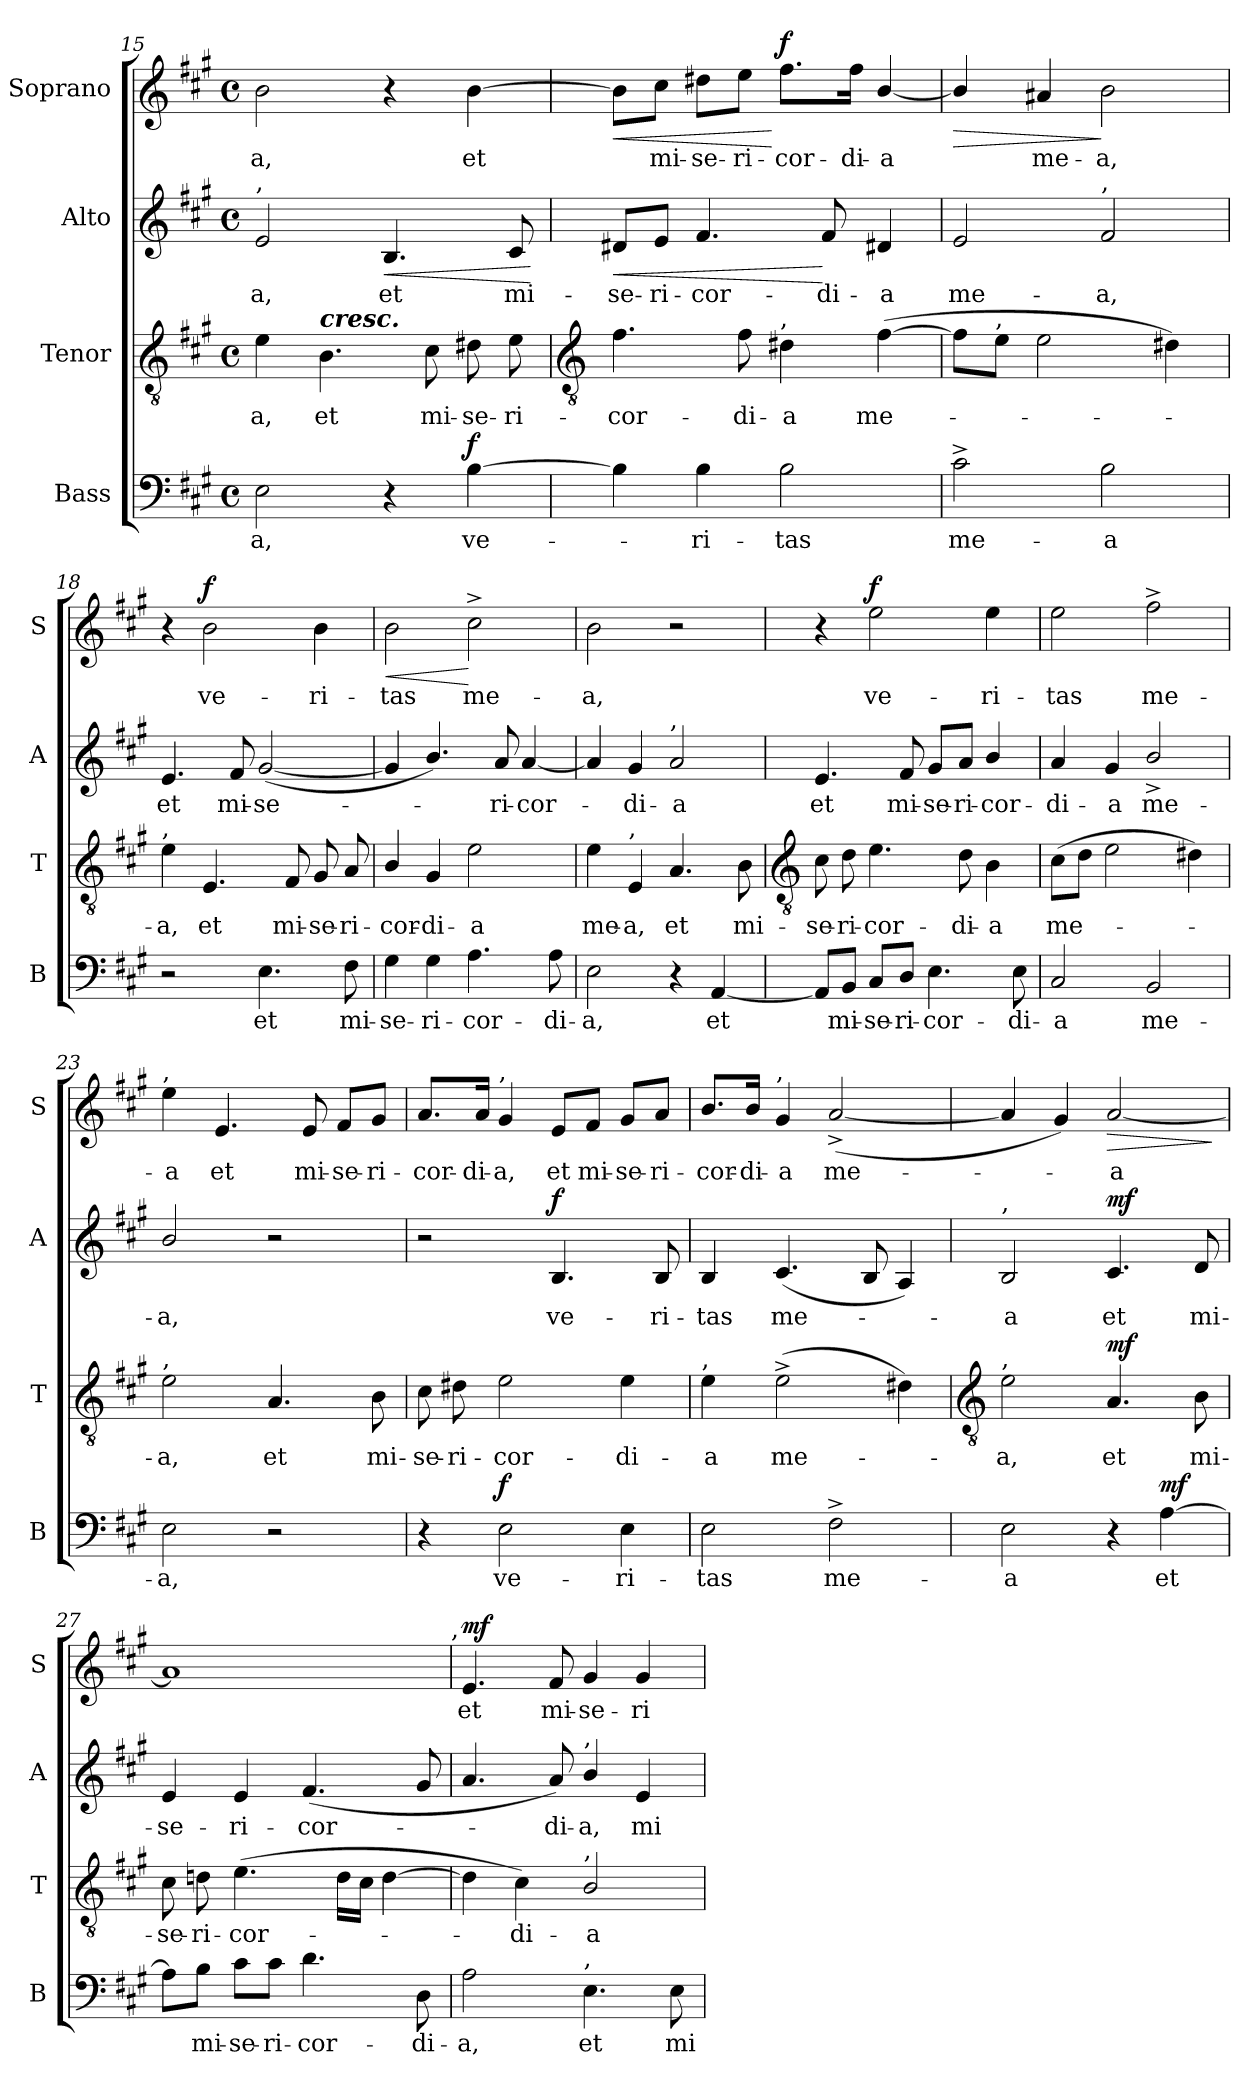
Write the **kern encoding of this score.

**kern	**text	**dynam	**kern	**text	**dynam	**kern	**text	**dynam	**kern	**text	**dynam
*part4	*part4	*part4	*part3	*part3	*part3	*part2	*part2	*part2	*part1	*part1	*part1
*staff4	*staff4	*staff4	*staff3	*staff3	*staff3	*staff2	*staff2	*staff2	*staff1	*staff1	*staff1
*I"Bass	*	*	*I"Tenor	*	*	*I"Alto	*	*	*I"Soprano	*	*
*I'B	*	*	*I'T	*	*	*I'A	*	*	*I'S	*	*
*clefF4	*	*	*clefGv2	*	*	*clefG2	*	*	*clefG2	*	*
*k[f#c#g#]	*	*	*k[f#c#g#]	*	*	*k[f#c#g#]	*	*	*k[f#c#g#]	*	*
*A:	*	*	*A:	*	*	*A:	*	*	*A:	*	*
*M4/4	*	*	*M4/4	*	*	*M4/4	*	*	*M4/4	*	*
*met(c)	*	*	*met(c)	*	*	*met(c)	*	*	*met(c)	*	*
=15	=15	=15	=15	=15	=15	=15	=15	=15	=15	=15	=15
!	!	!	!	!	!	!LO:TX:a:t=,	!	!	!	!	!
!	!LO:LY:b	!	!	!LO:LY:b	!	!	!LO:LY:b	!	!	!LO:LY:b	!
2E	-a,	.	4e	a,	.	2e	-a,	.	2b	-a,	.
!	!	!	!LO:TX:a:Bi:t=cresc.	!	!	!	!	!	!	!	!
!	!	!	!	!LO:LY:b	!	!	!	!	!	!	!
.	.	.	4.B	et	.	.	.	.	.	.	.
!	!	!	!	!	!	!	!LO:LY:b	!LO:HP:b	!	!	!
4r	.	.	.	.	.	4.B	et	<	4r	.	.
!	!	!	!	!LO:LY:b	!	!	!	!	!	!	!
.	.	.	8c#	mi-	.	.	.	.	.	.	.
!	!LO:LY:b	!LO:DY:b	!	!LO:LY:b	!	!	!	!	!	!LO:LY:b	!
[4B	ve-	f	8d#X	-se-	.	.	.	.	[4b	et	.
!	!	!	!	!LO:LY:b	!	!	!LO:LY:b	!	!	!	!
.	.	.	8e	-ri-	.	8c#	mi-	.	.	.	.
.	.	.	.	.	.	.	.	[	.	.	.
!!LO:LB:g=z
=16	=16	=16	=16	=16	=16	=16	=16	=16	=16	=16	=16
*	*	*	*clefGv2	*	*	*	*	*	*	*	*
!	!	!	!	!LO:LY:b	!	!	!LO:LY:b	!LO:HP:b	!	!	!LO:HP:b
4B]	.	.	4.f#	-cor-	.	8d#X/L	-se-	<	8b\L]	.	<
!	!	!	!	!	!	!	!LO:LY:b	!	!	!LO:LY:b	!
.	.	.	.	.	.	8e/J	-ri-	.	8cc#\J	mi-	.
!	!LO:LY:b	!	!	!	!	!	!LO:LY:b	!	!	!LO:LY:b	!
4B	ri-	.	.	.	.	4.f#	-cor-	.	8dd#X\L	-se-	.
!	!	!	!	!LO:LY:b	!	!	!	!	!	!LO:LY:b	!
.	.	.	8f#	-di-	.	.	.	.	8ee\J	-ri-	.
!	!	!	!LO:TX:a:t=,	!	!	!	!	!	!	!	!
!	!LO:LY:b	!	!	!LO:LY:b	!	!	!	!	!	!LO:LY:b	!LO:DY:n=1:b
2B	-tas	.	4d#X	-a	.	.	.	.	8.ff#\L	cor-	[ f
!	!	!	!	!	!	!	!LO:LY:b	!	!	!	!
.	.	.	.	.	.	8f#	-di-	[	.	.	.
!	!	!	!	!	!	!	!	!	!	!LO:LY:b	!
.	.	.	.	.	.	.	.	.	16ff#\Jk	-di-	.
!	!	!	!	!LO:LY:b	!	!	!LO:LY:b	!	!	!LO:LY:b	!
.	.	.	(>[4f#	me-	.	4d#X	-a	.	[4b/	-a	.
=17	=17	=17	=17	=17	=17	=17	=17	=17	=17	=17	=17
!	!LO:LY:b	!	!	!	!	!	!LO:LY:b	!	!	!	!LO:HP:b
2c#^	me-	.	8f#L]	.	.	2e	me-	.	4b/]	.	>
!	!	!	!LO:TX:a:t=,	!	!	!	!	!	!	!	!
.	.	.	8eJ	.	.	.	.	.	.	.	.
!	!	!	!	!	!	!	!	!	!	!LO:LY:b	!
.	.	.	2e	.	.	.	.	.	4a#X	me-	.
!	!	!	!	!	!	!LO:TX:a:t=,	!	!	!	!	!
!	!LO:LY:b	!	!	!	!	!	!LO:LY:b	!	!	!LO:LY:b	!
2B	-a	.	.	.	.	2f#	-a,	.	2b	-a,	]
.	.	.	4d#X)	.	.	.	.	.	.	.	.
=18	=18	=18	=18	=18	=18	=18	=18	=18	=18	=18	=18
!	!	!	!LO:TX:a:t=,	!	!	!	!	!	!	!	!
!	!	!	!	!LO:LY:b	!	!	!LO:LY:b	!	!	!	!
2r	.	.	4e	a,	.	4.e	et	.	4r	.	.
!	!	!	!	!LO:LY:b	!	!	!	!	!	!LO:LY:b	!LO:DY:b
.	.	.	4.E	et	.	.	.	.	2b	ve-	f
!	!	!	!	!	!	!	!LO:LY:b	!	!	!	!
.	.	.	.	.	.	8f#	mi-	.	.	.	.
!	!LO:LY:b	!	!	!	!	!	!LO:LY:b	!	!	!	!
4.E	et	.	.	.	.	(<[2g#	-se-	.	.	.	.
!	!	!	!	!LO:LY:b	!	!	!	!	!	!	!
.	.	.	8F#	mi-	.	.	.	.	.	.	.
!	!	!	!	!LO:LY:b	!	!	!	!	!	!LO:LY:b	!
.	.	.	8G#	-se-	.	.	.	.	4b	-ri-	.
!	!LO:LY:b	!	!	!LO:LY:b	!	!	!	!	!	!	!
8F#	mi-	.	8A	-ri-	.	.	.	.	.	.	.
=19	=19	=19	=19	=19	=19	=19	=19	=19	=19	=19	=19
!	!LO:LY:b	!	!	!LO:LY:b	!	!	!	!	!	!LO:LY:b	!LO:HP:b
4G#	-se-	.	4B/	-cor-	.	4g#]	.	.	2b	-tas	<
!	!LO:LY:b	!	!	!LO:LY:b	!	!	!	!	!	!	!
4G#	-ri-	.	4G#	-di-	.	4.b/)	.	.	.	.	.
!	!LO:LY:b	!	!	!LO:LY:b	!	!	!	!	!	!LO:LY:b	!
4.A	-cor-	.	2e	-a	.	.	.	.	2cc#^	me-	[
!	!	!	!	!	!	!	!LO:LY:b	!	!	!	!
.	.	.	.	.	.	8a	ri-	.	.	.	.
!	!	!	!	!	!	!	!LO:LY:b	!	!	!	!
.	.	.	.	.	.	[4a	-cor-	.	.	.	.
!	!LO:LY:b	!	!	!	!	!	!	!	!	!	!
8A	-di-	.	.	.	.	.	.	.	.	.	.
=20	=20	=20	=20	=20	=20	=20	=20	=20	=20	=20	=20
!	!LO:LY:b	!	!	!LO:LY:b	!	!	!	!	!	!LO:LY:b	!
2E	-a,	.	4e	me-	.	4a]	.	.	2b	-a,	.
!	!	!	!LO:TX:a:t=,	!	!	!	!	!	!	!	!
!	!	!	!	!LO:LY:b	!	!	!LO:LY:b	!	!	!	!
.	.	.	4E	-a,	.	4g#	di-	.	.	.	.
!	!	!	!	!	!	!LO:TX:a:t=,	!	!	!	!	!
!	!	!	!	!LO:LY:b	!	!	!LO:LY:b	!	!	!	!
4r	.	.	4.A	et	.	2a	-a	.	2r	.	.
!	!LO:LY:b	!	!	!	!	!	!	!	!	!	!
[4AA	et	.	.	.	.	.	.	.	.	.	.
!	!	!	!	!LO:LY:b	!	!	!	!	!	!	!
.	.	.	8B	mi-	.	.	.	.	.	.	.
!!LO:LB:g=z
=21	=21	=21	=21	=21	=21	=21	=21	=21	=21	=21	=21
*	*	*	*clefGv2	*	*	*	*	*	*	*	*
!	!	!	!	!LO:LY:b	!	!	!LO:LY:b	!	!	!	!
8AA/L]	.	.	8c#	-se-	.	4.e	et	.	4r	.	.
!	!LO:LY:b	!	!	!LO:LY:b	!	!	!	!	!	!	!
8BB/J	mi-	.	8d	-ri-	.	.	.	.	.	.	.
!	!LO:LY:b	!	!	!LO:LY:b	!	!	!	!	!	!LO:LY:b	!LO:DY:b
8C#/L	-se-	.	4.e	-cor-	.	.	.	.	2ee	ve-	f
!	!LO:LY:b	!	!	!	!	!	!LO:LY:b	!	!	!	!
8D/J	-ri-	.	.	.	.	8f#	mi-	.	.	.	.
!	!LO:LY:b	!	!	!	!	!	!LO:LY:b	!	!	!	!
4.E	-cor-	.	.	.	.	8g#/L	-se-	.	.	.	.
!	!	!	!	!LO:LY:b	!	!	!LO:LY:b	!	!	!	!
.	.	.	8d	-di-	.	8a/J	-ri-	.	.	.	.
!	!	!	!	!LO:LY:b	!	!	!LO:LY:b	!	!	!LO:LY:b	!
.	.	.	4B	-a	.	4b/	-cor-	.	4ee	-ri-	.
!	!LO:LY:b	!	!	!	!	!	!	!	!	!	!
8E	-di-	.	.	.	.	.	.	.	.	.	.
=22	=22	=22	=22	=22	=22	=22	=22	=22	=22	=22	=22
!	!LO:LY:b	!	!	!LO:LY:b	!	!	!LO:LY:b	!	!	!LO:LY:b	!
2C#	-a	.	(>8c#L	me-	.	4a	-di-	.	2ee	-tas	.
.	.	.	8dJ	.	.	.	.	.	.	.	.
!	!	!	!	!	!	!	!LO:LY:b	!	!	!	!
.	.	.	2e	.	.	4g#	-a	.	.	.	.
!	!LO:LY:b	!	!	!	!	!	!LO:LY:b	!	!	!LO:LY:b	!
2BB	me-	.	.	.	.	2b^/	me-	.	2ff#^	me-	.
.	.	.	4d#X)	.	.	.	.	.	.	.	.
=23	=23	=23	=23	=23	=23	=23	=23	=23	=23	=23	=23
!	!	!	!	!	!	!	!	!	!LO:TX:a:t=,	!	!
!	!	!	!LO:TX:a:t=,	!	!	!	!	!	!	!	!
!	!LO:LY:b	!	!	!LO:LY:b	!	!	!LO:LY:b	!	!	!LO:LY:b	!
2E	-a,	.	2e	a,	.	2b/	-a,	.	4ee	-a	.
!	!	!	!	!	!	!	!	!	!	!LO:LY:b	!
.	.	.	.	.	.	.	.	.	4.e	et	.
!	!	!	!	!LO:LY:b	!	!	!	!	!	!	!
2r	.	.	4.A	et	.	2r	.	.	.	.	.
!	!	!	!	!	!	!	!	!	!	!LO:LY:b	!
.	.	.	.	.	.	.	.	.	8e	mi-	.
!	!	!	!	!	!	!	!	!	!	!LO:LY:b	!
.	.	.	.	.	.	.	.	.	8f#/L	-se-	.
!	!	!	!	!LO:LY:b	!	!	!	!	!	!LO:LY:b	!
.	.	.	8B	mi-	.	.	.	.	8g#/J	-ri-	.
=24	=24	=24	=24	=24	=24	=24	=24	=24	=24	=24	=24
!	!	!	!	!LO:LY:b	!	!	!	!	!	!LO:LY:b	!
4r	.	.	8c#	-se-	.	2r	.	.	8.a/L	-cor-	.
!	!	!	!	!LO:LY:b	!	!	!	!	!	!	!
.	.	.	8d#X	-ri-	.	.	.	.	.	.	.
!	!	!	!	!	!	!	!	!	!	!LO:LY:b	!
.	.	.	.	.	.	.	.	.	16a/Jk	-di-	.
!	!	!	!	!	!	!	!	!	!LO:TX:a:t=,	!	!
!	!LO:LY:b	!LO:DY:b	!	!LO:LY:b	!	!	!	!	!	!LO:LY:b	!
2E	ve-	f	2e	-cor-	.	.	.	.	4g#	-a,	.
!	!	!	!	!	!	!	!LO:LY:b	!LO:DY:b	!	!LO:LY:b	!
.	.	.	.	.	.	4.B	ve-	f	8e/L	et	.
!	!	!	!	!	!	!	!	!	!	!LO:LY:b	!
.	.	.	.	.	.	.	.	.	8f#/J	mi-	.
!	!LO:LY:b	!	!	!LO:LY:b	!	!	!	!	!	!LO:LY:b	!
4E	-ri-	.	4e	-di-	.	.	.	.	8g#/L	-se-	.
!	!	!	!	!	!	!	!LO:LY:b	!	!	!LO:LY:b	!
.	.	.	.	.	.	8B	-ri-	.	8a/J	-ri-	.
=25	=25	=25	=25	=25	=25	=25	=25	=25	=25	=25	=25
!	!	!	!LO:TX:a:t=,	!	!	!	!	!	!	!	!
!	!LO:LY:b	!	!	!LO:LY:b	!	!	!LO:LY:b	!	!	!LO:LY:b	!
2E	-tas	.	4e	-a	.	4B	-tas	.	8.b/L	-cor-	.
!	!	!	!	!	!	!	!	!	!	!LO:LY:b	!
.	.	.	.	.	.	.	.	.	16b/Jk	-di-	.
!	!	!	!	!	!	!	!	!	!LO:TX:a:t=,	!	!
!	!	!	!	!LO:LY:b	!	!	!LO:LY:b	!	!	!LO:LY:b	!
.	.	.	(>2e^	me-	.	(<4.c#	me-	.	4g#	-a	.
!	!LO:LY:b	!	!	!	!	!	!	!	!	!LO:LY:b	!
2F#^	me-	.	.	.	.	.	.	.	(<[2a^	me-	.
.	.	.	.	.	.	8B	.	.	.	.	.
.	.	.	4d#X)	.	.	4A)	.	.	.	.	.
!!LO:LB:g=z
=26	=26	=26	=26	=26	=26	=26	=26	=26	=26	=26	=26
*	*	*	*clefGv2	*	*	*	*	*	*	*	*
!	!	!	!	!	!	!LO:TX:a:t=,	!	!	!	!	!
!	!	!	!LO:TX:a:t=,	!	!	!	!	!	!	!	!
!	!LO:LY:b	!	!	!LO:LY:b	!	!	!LO:LY:b	!	!	!	!
2E	-a	.	2e	a,	.	2B	a	.	4a]	.	.
.	.	.	.	.	.	.	.	.	4g#)	.	.
!	!	!	!	!LO:LY:b	!LO:DY:b	!	!LO:LY:b	!LO:DY:b	!	!LO:LY:b	!LO:HP:b
4r	.	.	4.A	et	mf	4.c#	et	mf	[2a	a	>
!	!LO:LY:b	!LO:DY:b	!	!	!	!	!	!	!	!	!
[4A	et	mf	.	.	.	.	.	.	.	.	.
!	!	!	!	!LO:LY:b	!	!	!LO:LY:b	!	!	!	!
.	.	.	8B	mi-	.	8d	mi-	.	.	.	.
.	.	.	.	.	.	.	.	.	.	.	]
=27	=27	=27	=27	=27	=27	=27	=27	=27	=27	=27	=27
!	!	!	!	!LO:LY:b	!	!	!LO:LY:b	!	!	!	!
8A\L]	.	.	8c#	-se-	.	4e	-se-	.	1a]	.	.
!	!LO:LY:b	!	!	!LO:LY:b	!	!	!	!	!	!	!
8B\J	mi-	.	8dn	-ri-	.	.	.	.	.	.	.
!	!LO:LY:b	!	!	!LO:LY:b	!	!	!LO:LY:b	!	!	!	!
8c#\L	-se-	.	(>4.e	-cor-	.	4e	-ri-	.	.	.	.
!	!LO:LY:b	!	!	!	!	!	!	!	!	!	!
8c#\J	-ri-	.	.	.	.	.	.	.	.	.	.
!	!LO:LY:b	!	!	!	!	!	!LO:LY:b	!	!	!	!
4.d	-cor-	.	.	.	.	(<4.f#	-cor-	.	.	.	.
.	.	.	16dLL	.	.	.	.	.	.	.	.
.	.	.	16c#JJ	.	.	.	.	.	.	.	.
.	.	.	[4d	.	.	.	.	.	.	.	.
!	!LO:LY:b	!	!	!	!	!	!	!	!	!	!
8D	-di-	.	.	.	.	8g#	.	.	.	.	.
!	!	!	!	!	!	!	!	!	!LO:TX:a:t=,	!	!
=28	=28	=28	=28	=28	=28	=28	=28	=28	=28	=28	=28
!	!LO:LY:b	!	!	!	!	!	!	!	!	!LO:LY:b	!LO:DY:b
2A	-a,	.	4d]	.	.	4.a	.	.	4.e	et	mf
!	!	!	!	!LO:LY:b	!	!	!	!	!	!	!
.	.	.	4c#)	di-	.	.	.	.	.	.	.
!	!	!	!	!	!	!	!LO:LY:b	!	!	!LO:LY:b	!
.	.	.	.	.	.	8a)	di-	.	8f#	mi-	.
!	!	!	!	!	!	!LO:TX:a:t=,	!	!	!	!	!
!	!	!	!LO:TX:a:t=,	!	!	!	!	!	!	!	!
!LO:TX:a:t=,	!	!	!	!	!	!	!	!	!	!	!
!	!LO:LY:b	!	!	!LO:LY:b	!	!	!LO:LY:b	!	!	!LO:LY:b	!
4.E	et	.	2B/	-a	.	4b/	-a,	.	4g#	-se-	.
!	!	!	!	!	!	!	!LO:LY:b	!	!	!LO:LY:b	!
.	.	.	.	.	.	4e	mi-	.	4g#	-ri-	.
!	!LO:LY:b	!	!	!	!	!	!	!	!	!	!
8E	mi-	.	.	.	.	.	.	.	.	.	.
=	=	=	=	=	=	=	=	=	=	=	=
*-	*-	*-	*-	*-	*-	*-	*-	*-	*-	*-	*-
